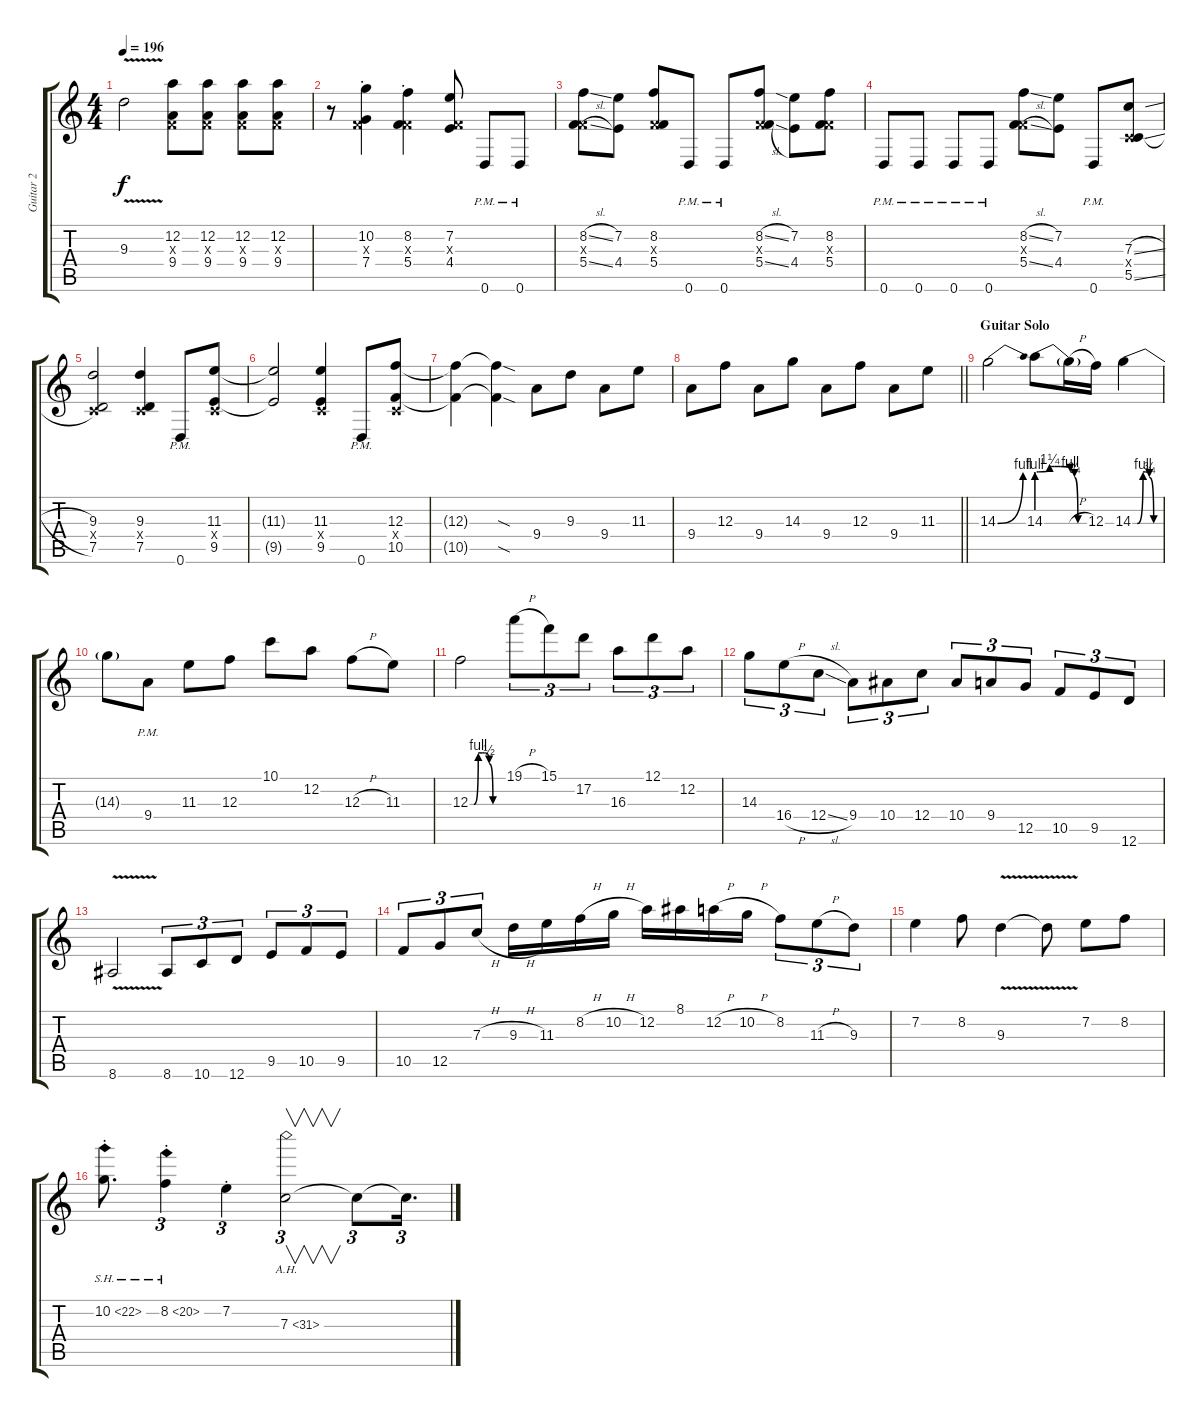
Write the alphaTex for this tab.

\track ("Guitar 2" "Guitar 2") {instrument distortionguitar}
\staff {score tabs}
\tuning (D4 A3 F3 C3 G2 D2) {hide}
\ts (4 4)
\tempo 196
\clef g2
\ks c
9.3{v}.2{dy f instrument distortionguitar} (12.2 0.3{x} 9.4).8 (12.2 0.3{x} 9.4).8 (12.2 0.3{x} 9.4).8 (12.2 0.3{x} 9.4).8 |
r.8 (10.2{st} 0.3{x} 7.4{st}).4 (8.2{st} 0.3{x} 5.4{st}).4 (7.2 0.3{x} 4.4).8 0.6{pm}.8 0.6{pm}.8 |
(8.2{sl} 0.3{x} 5.4{sl}).8 (7.2 4.4).8 (8.2 0.3{x} 5.4).8 0.6{pm}.8 0.6{pm}.8 (8.2{sl} 0.3{x} 5.4{sl}).8 (7.2 4.4).8 (8.2 0.3{x} 5.4).8 |
0.6{pm}.8 0.6{pm}.8 0.6{pm}.8 0.6{pm}.8 (8.2{sl} 0.3{x} 5.4{sl}).8 (7.2 4.4).8 0.6{pm}.8 (7.3{sl} 0.4{x} 5.5{sl}).8 |
(9.3 0.4{x} 7.5).2 (9.3 0.4{x} 7.5).4 0.6{pm}.8 (11.3 0.4{x} 9.5).8 |
(11.3{t} 9.5{t}).2 (11.3 0.4{x} 9.5).4 0.6{pm}.8 (12.3 0.4{x} 10.5).8 |
(12.3{t} 10.5{t}).4 (12.3{sod t} 10.5{sod t}).4 9.4.8 9.3.8 9.4.8 11.3.8 |
\barLineRight lightlight
9.4.8 12.3.8 9.4.8 14.3.8 9.4.8 12.3.8 9.4.8 11.3.8 |
\section ("" "Guitar Solo")
14.3{be (bend 0 0 60 4)}.2 14.3{be (custom 0 4 2 4 15 5 17 5 21 5 28 5 39 4 44 3 48 0 53 0 56 0 58 0 60 0)}.8 14.3{h t}.16 12.3.16 14.3{be (custom 0 0 10 0 23 4 28 4 30 4 37 3 47 0 51 0 54 0 60 0)}.4 |
14.3{t}.8 9.4{pm}.8 11.3.8 12.3.8 10.1.8 12.2.8 12.3{h}.8 11.3.8 |
12.3{be (custom 0 0 7 0 15 4 20 4 23 4 26 4 35 2 42 0 55 0 58 0 60 0)}.2 19.1{h}.8{tu (3 2)} 15.1.8{tu (3 2)} 17.2.8{tu (3 2)} 16.3.8{tu (3 2)} 12.1.8{tu (3 2)} 12.2.8{tu (3 2)} |
14.3.8{tu (3 2)} 16.4{h}.8{tu (3 2)} 12.4{sl}.8{tu (3 2)} 9.4.8{tu (3 2)} 10.4.8{tu (3 2)} 12.4.8{tu (3 2)} 10.4.8{tu (3 2)} 9.4.8{tu (3 2)} 12.5.8{tu (3 2)} 10.5.8{tu (3 2)} 9.5.8{tu (3 2)} 12.6.8{tu (3 2)} |
8.6{v}.2 8.6.8{tu (3 2)} 10.6.8{tu (3 2)} 12.6.8{tu (3 2)} 9.5.8{tu (3 2)} 10.5.8{tu (3 2)} 9.5.8{tu (3 2)} |
10.5.8{tu (3 2)} 12.5.8{tu (3 2)} 7.3{h}.8{tu (3 2)} 9.3{h}.16 11.3.16 8.2{h}.16 10.2{h}.16 12.2.16 8.1.16 12.2{h}.16 10.2{h}.16 8.2.8{tu (3 2)} 11.3{h}.8{tu (3 2)} 9.3.8{tu (3 2)} |
7.2.4 8.2.8 9.3{v}.4 9.3{t}.8 7.2.8 8.2.8 |
10.2{sh 12 st}.8{d} 8.2{sh 12 st}.4{tu (3 2)} 7.2{st}.4{tu (3 2)} 7.3{ah 24}.2{v tu (3 2)} 7.3{t}.8{tu (3 2)} 7.3{t}.16{d tu (3 2)}
